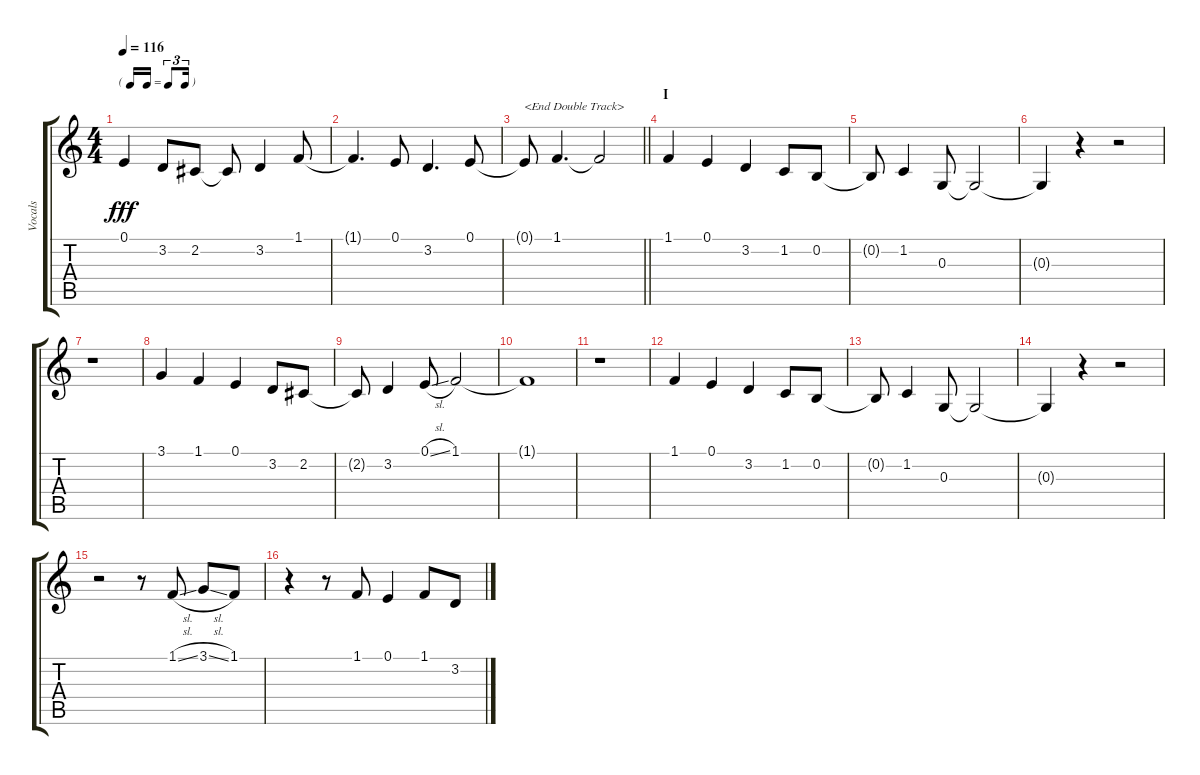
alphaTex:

\track ("Vocals" "Vocals") {instrument voiceoohs}
\staff {score tabs}
\tuning (E4 B3 G3 D3 A2 E2) {hide}
\ts (4 4)
\tf triplet16th
\tempo 116
\clef g2
\ks c
0.1{t}.4{dy fff} 3.2.8 2.2.8 2.2{t}.8 3.2.4 1.1.8 |
1.1{t}.4{d} 0.1.8 3.2.4{d} 0.1.8 |
\barLineRight lightlight
0.1{t}.8{txt "<End Double Track>"} 1.1.4{d} 1.1{t}.2 |
\section ("" "I")
1.1.4 0.1.4 3.2.4 1.2.8 0.2.8 |
0.2{t}.8 1.2.4 0.3.8 0.3{t}.2 |
0.3{t}.4 r.4 r.2 |
r.1 |
3.1.4 1.1.4 0.1.4 3.2.8 2.2.8 |
2.2{t}.8 3.2.4 0.1{sl}.8 1.1.2 |
1.1{t}.1 |
r.1 |
1.1.4 0.1.4 3.2.4 1.2.8 0.2.8 |
0.2{t}.8 1.2.4 0.3.8 0.3{t}.2 |
0.3{t}.4 r.4 r.2 |
r.2 r.8 1.1{sl}.8 3.1{sl}.8 1.1.8 |
r.4 r.8 1.1.8 0.1.4 1.1.8 3.2{sl}.8
